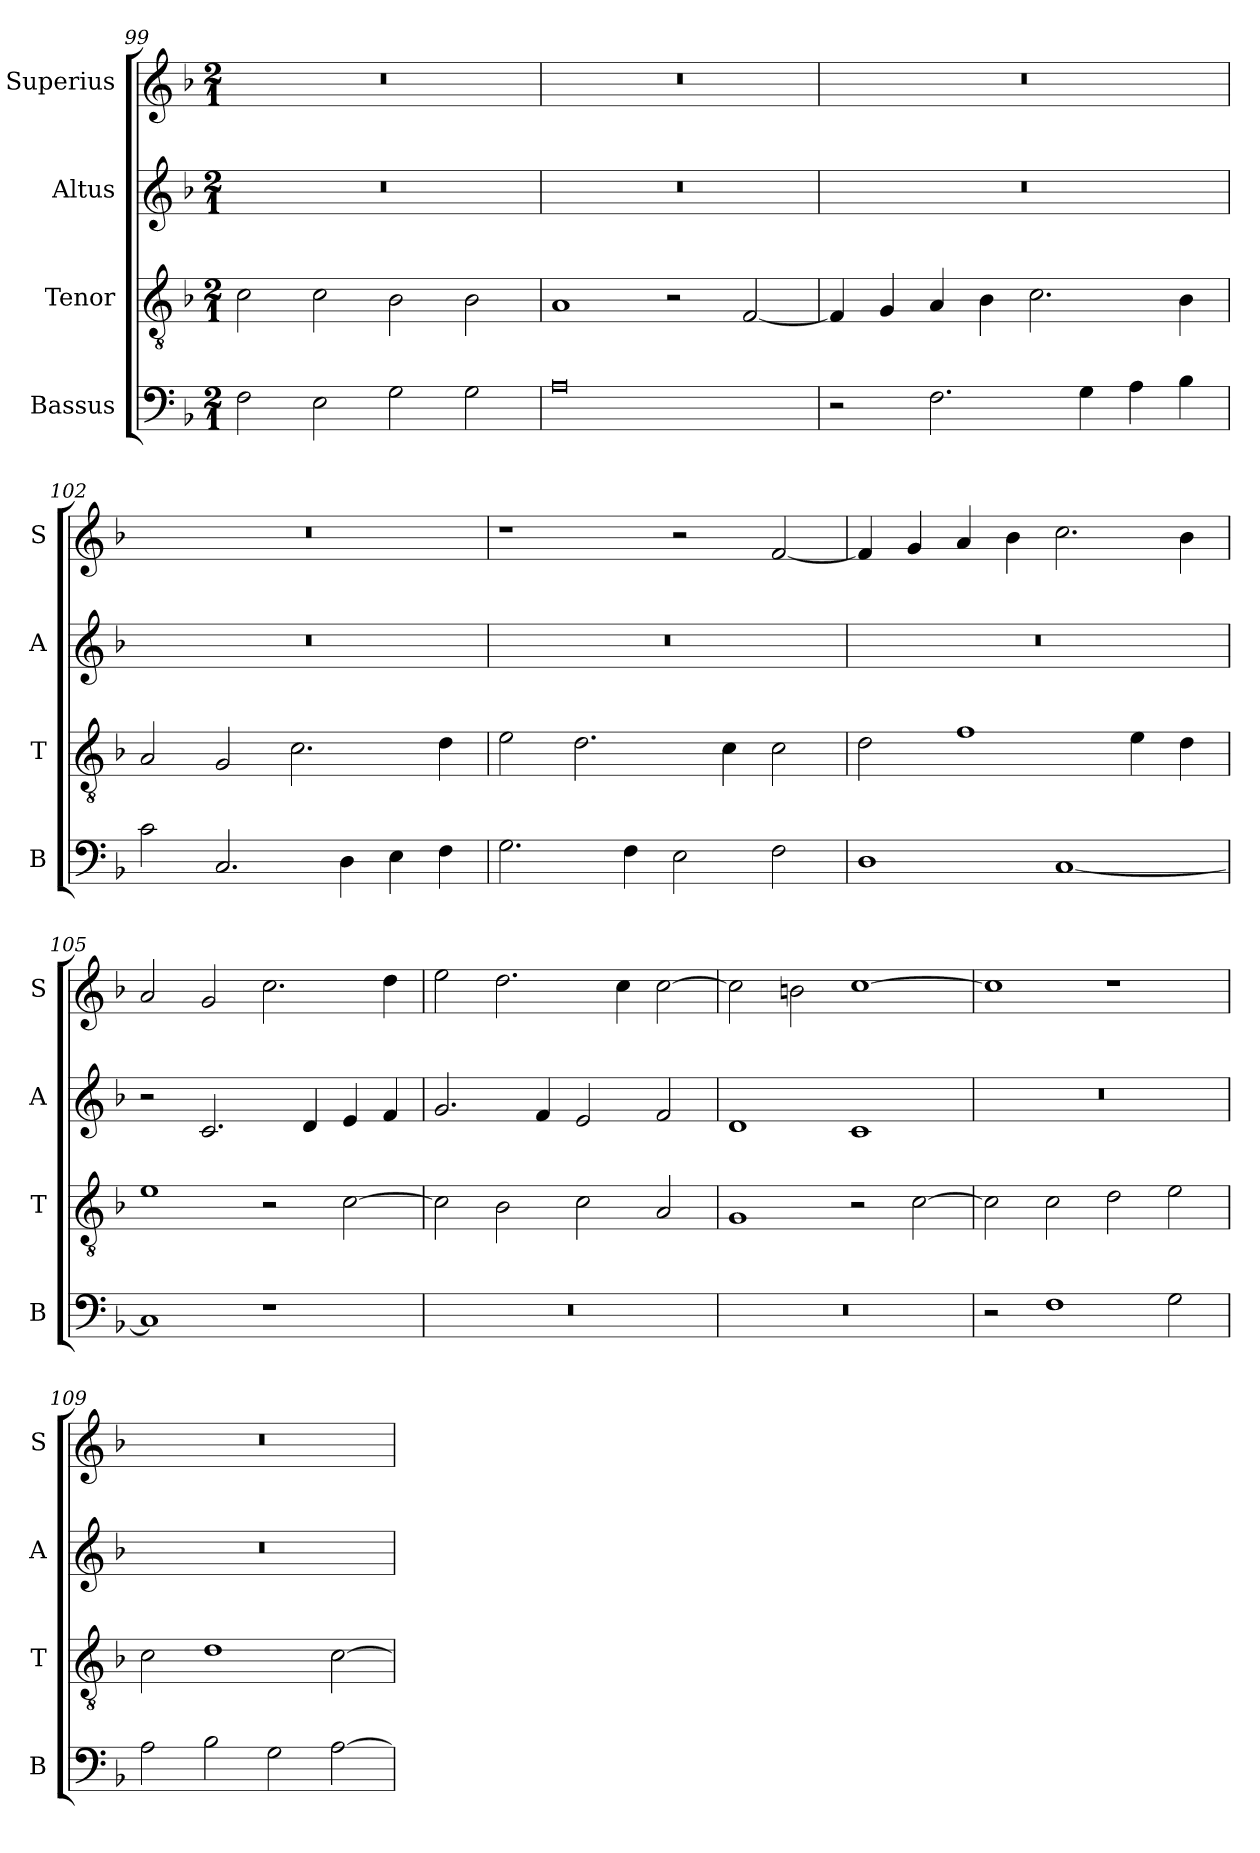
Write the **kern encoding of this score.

**kern	**kern	**kern	**kern
*part4	*part3	*part2	*part1
*staff4	*staff3	*staff2	*staff1
*I"Bassus	*I"Tenor	*I"Altus	*I"Superius
*I'B	*I'T	*I'A	*I'S
*clefF4	*clefGv2	*clefG2	*clefG2
*k[b-]	*k[b-]	*k[b-]	*k[b-]
*F:	*F:	*F:	*F:
*M2/1	*M2/1	*M2/1	*M2/1
=99	=99	=99	=99
2F	2c	0r	0r
2E	2c	.	.
2G	2B-	.	.
2G	2B-	.	.
=100	=100	=100	=100
0A	1A	0r	0r
.	2r	.	.
.	[2F	.	.
=101	=101	=101	=101
2r	4F]	0r	0r
.	4G	.	.
2.F	4A	.	.
.	4B-	.	.
.	2.c	.	.
4G	.	.	.
4A	.	.	.
4B-	4B-	.	.
=102	=102	=102	=102
2c	2A	0r	0r
2.C	2G	.	.
.	2.c	.	.
4D	.	.	.
4E	.	.	.
4F	4d	.	.
=103	=103	=103	=103
2.G	2e	0r	1r
.	2.d	.	.
4F	.	.	.
2E	.	.	2r
.	4c	.	.
2F	2c	.	[2f
=104	=104	=104	=104
1D	2d	0r	4f]
.	.	.	4g
.	1f	.	4a
.	.	.	4b-
[1C	.	.	2.cc
.	4e	.	.
.	4d	.	4b-
=105	=105	=105	=105
1C]	1e	2r	2a
.	.	2.c	2g
1r	2r	.	2.cc
.	.	4d	.
.	[2c	4e	.
.	.	4f	4dd
=106	=106	=106	=106
0r	2c]	2.g	2ee
.	2B-	.	2.dd
.	.	4f	.
.	2c	2e	.
.	.	.	4cc
.	2A	2f	[2cc
=107	=107	=107	=107
0r	1G	1d	2cc]
.	.	.	2bn
.	2r	1c	[1cc
.	[2c	.	.
=108	=108	=108	=108
2r	2c]	0r	1cc]
1F	2c	.	.
.	2d	.	1r
2G	2e	.	.
=109	=109	=109	=109
2A	2c	0r	0r
2B-	1d	.	.
2G	.	.	.
[2A	[2c	.	.
=	=	=	=
*-	*-	*-	*-
